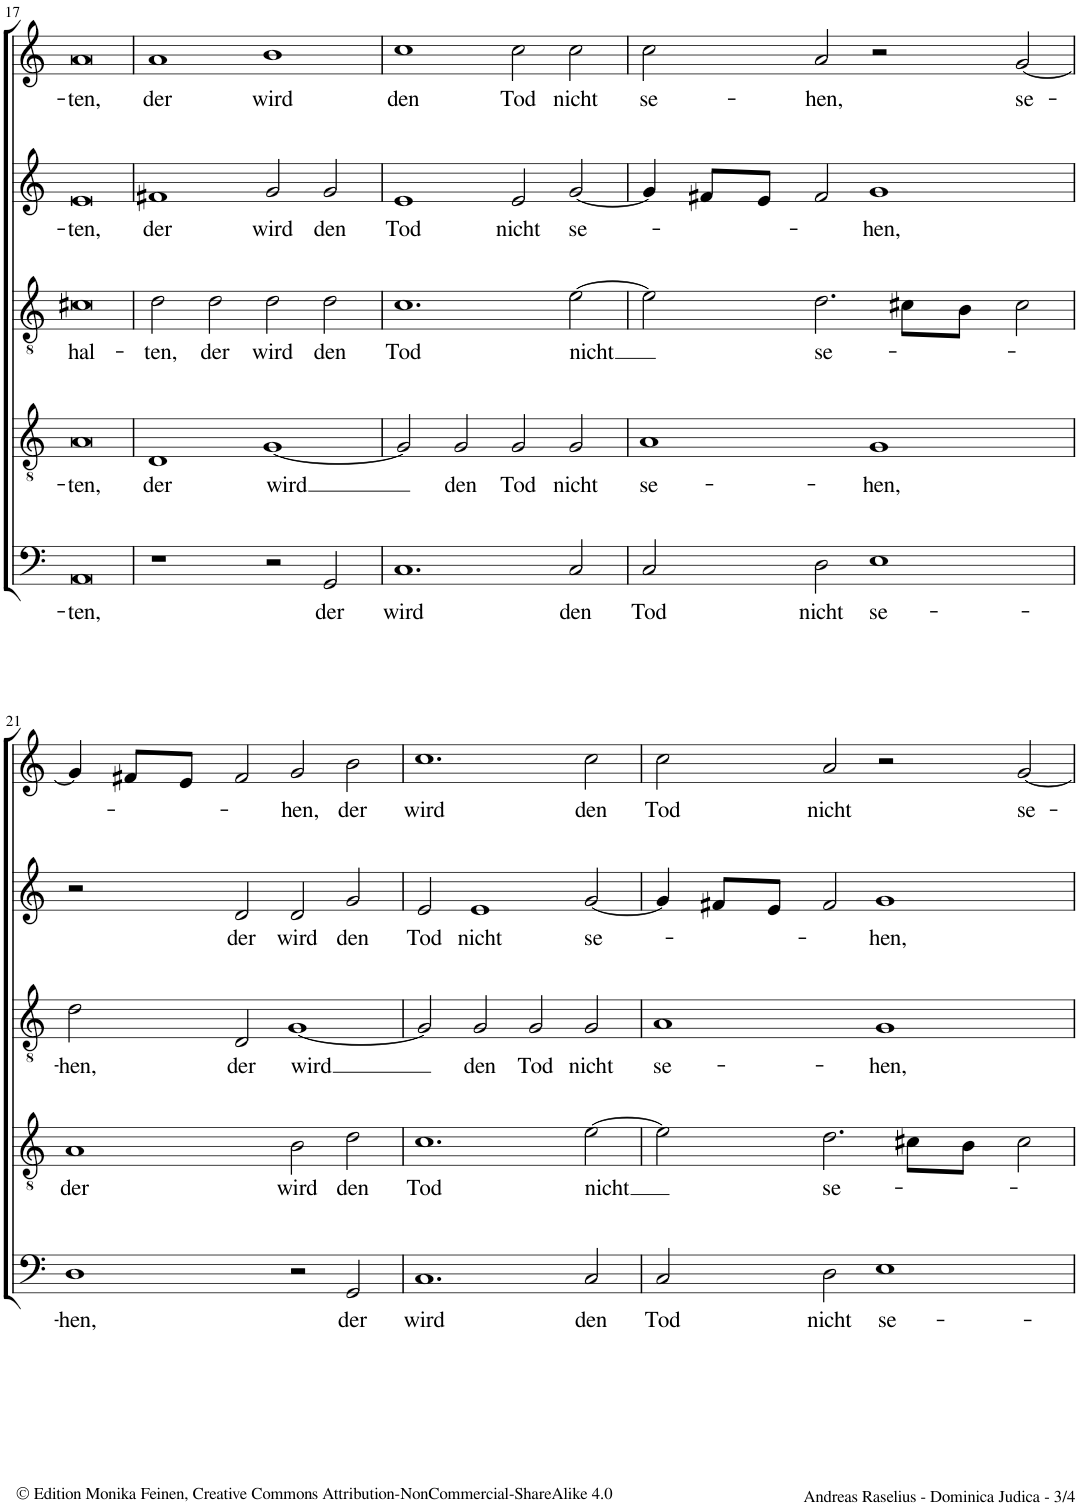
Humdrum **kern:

**kern	**text	**kern	**text	**kern	**text	**kern	**text	**kern	**text
*part5	*part5	*part4	*part4	*part3	*part3	*part2	*part2	*part1	*part1
*staff5	*staff5	*staff4	*staff4	*staff3	*staff3	*staff2	*staff2	*staff1	*staff1
*I"Bassus	*	*I"Tenor [Phrygius]	*	*I"Quintus	*	*I"Altus	*	*I"Cantus	*
!!LO:PB:g=z
*clefF4	*	*clefGv2	*	*clefGv2	*	*clefG2	*	*clefG2	*
*k[]	*	*k[]	*	*k[]	*	*k[]	*	*k[]	*
*M4/2	*	*M4/2	*	*M4/2	*	*M4/2	*	*M4/2	*
*met(c|)	*	*met(c|)	*	*met(c|)	*	*met(c|)	*	*met(c|)	*
=17	=17	=17	=17	=17	=17	=17	=17	=17	=17
!	!LO:LY:b	!	!LO:LY:b	!	!LO:LY:b	!	!LO:LY:b	!	!LO:LY:b
0AA	-ten,	0A	-ten,	0c#X	hal-	0e	ten,	0a	-ten,
=18	=18	=18	=18	=18	=18	=18	=18	=18	=18
!	!	!	!LO:LY:b	!	!LO:LY:b	!	!LO:LY:b	!	!LO:LY:b
1r	.	1D	der	2d\	-ten,	1f#X	der	1a	der
!	!	!	!	!	!LO:LY:b	!	!	!	!
.	.	.	.	2d\	der	.	.	.	.
!	!	!	!LO:LY:b	!	!LO:LY:b	!	!LO:LY:b	!	!LO:LY:b
2r	.	[1G	wird	2d\	wird	2g/	wird	1b	wird
!	!LO:LY:b	!	!	!	!LO:LY:b	!	!LO:LY:b	!	!
2GG/	der	.	.	2d\	den	2g/	den	.	.
=19	=19	=19	=19	=19	=19	=19	=19	=19	=19
!	!LO:LY:b	!	!	!	!LO:LY:b	!	!LO:LY:b	!	!LO:LY:b
1.C	wird	2G/]	.	1.c	Tod	1e	Tod	1cc	den
!	!	!	!LO:LY:b	!	!	!	!	!	!
.	.	2G/	den	.	.	.	.	.	.
!	!	!	!LO:LY:b	!	!	!	!LO:LY:b	!	!LO:LY:b
.	.	2G/	Tod	.	.	2e/	nicht	2cc\	Tod
!	!LO:LY:b	!	!LO:LY:b	!	!LO:LY:b	!	!LO:LY:b	!	!LO:LY:b
2C/	den	2G/	nicht	[2e\	nicht	[2g/	se-	2cc\	nicht
=20	=20	=20	=20	=20	=20	=20	=20	=20	=20
!	!LO:LY:b	!	!LO:LY:b	!	!	!	!	!	!LO:LY:b
2C/	Tod	1A	se-	2e\]	.	4g/]	.	2cc\	se-
.	.	.	.	.	.	8f#X/L	.	.	.
.	.	.	.	.	.	8e/J	.	.	.
!	!LO:LY:b	!	!	!	!LO:LY:b	!	!	!	!LO:LY:b
2D\	nicht	.	.	2.d\	se-	2f#/	.	2a/	-hen,
!	!LO:LY:b	!	!LO:LY:b	!	!	!	!LO:LY:b	!	!
1E	se-	1G	-hen,	.	.	1g	hen,	2r	.
.	.	.	.	8c#X\L	.	.	.	.	.
.	.	.	.	8B\J	.	.	.	.	.
!	!	!	!	!	!	!	!	!	!LO:LY:b
.	.	.	.	2c#\	.	.	.	[2g/	se-
!!LO:LB:g=z
=21	=21	=21	=21	=21	=21	=21	=21	=21	=21
!	!LO:LY:b	!	!LO:LY:b	!	!LO:LY:b	!	!	!	!
1D	-hen,	1A	der	2d\	-hen,	2r	.	4g/]	.
.	.	.	.	.	.	.	.	8f#X/L	.
.	.	.	.	.	.	.	.	8e/J	.
!	!	!	!	!	!LO:LY:b	!	!LO:LY:b	!	!
.	.	.	.	2D/	der	2d/	der	2f#/	.
!	!	!	!LO:LY:b	!	!LO:LY:b	!	!LO:LY:b	!	!LO:LY:b
2r	.	2B\	wird	[1G	wird	2d/	wird	2g/	-hen,
!	!LO:LY:b	!	!LO:LY:b	!	!	!	!LO:LY:b	!	!LO:LY:b
2GG/	der	2d\	den	.	.	2g/	den	2b\	der
=22	=22	=22	=22	=22	=22	=22	=22	=22	=22
!	!LO:LY:b	!	!LO:LY:b	!	!	!	!LO:LY:b	!	!LO:LY:b
1.C	wird	1.c	Tod	2G/]	.	2e/	Tod	1.cc	wird
!	!	!	!	!	!LO:LY:b	!	!LO:LY:b	!	!
.	.	.	.	2G/	den	1e	nicht	.	.
!	!	!	!	!	!LO:LY:b	!	!	!	!
.	.	.	.	2G/	Tod	.	.	.	.
!	!LO:LY:b	!	!LO:LY:b	!	!LO:LY:b	!	!LO:LY:b	!	!LO:LY:b
2C/	den	[2e\	nicht	2G/	nicht	[2g/	se-	2cc\	den
=23	=23	=23	=23	=23	=23	=23	=23	=23	=23
!	!LO:LY:b	!	!	!	!LO:LY:b	!	!	!	!LO:LY:b
2C/	Tod	2e\]	.	1A	se-	4g/]	.	2cc\	Tod
.	.	.	.	.	.	8f#X/L	.	.	.
.	.	.	.	.	.	8e/J	.	.	.
!	!LO:LY:b	!	!LO:LY:b	!	!	!	!	!	!LO:LY:b
2D\	nicht	2.d\	se-	.	.	2f#/	.	2a/	nicht
!	!LO:LY:b	!	!	!	!LO:LY:b	!	!LO:LY:b	!	!
1E	se-	.	.	1G	-hen,	1g	-hen,	2r	.
.	.	8c#X\L	.	.	.	.	.	.	.
.	.	8B\J	.	.	.	.	.	.	.
!	!	!	!	!	!	!	!	!	!LO:LY:b
.	.	2c#\	.	.	.	.	.	[2g/	se-
=	=	=	=	=	=	=	=	=	=
*-	*-	*-	*-	*-	*-	*-	*-	*-	*-
